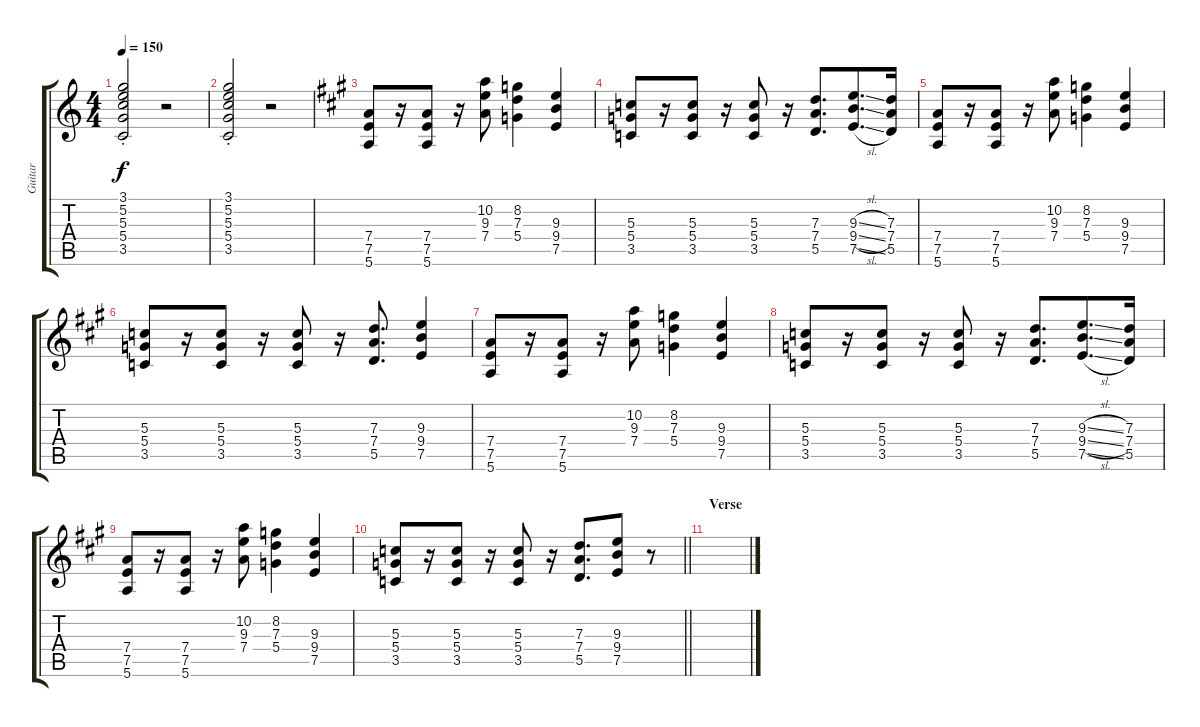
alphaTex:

\track ("Guitar" "Guitar") {instrument distortionguitar}
\staff {score tabs}
\tuning (E4 B3 G3 D3 A2 E2) {hide}
\ts (4 4)
\tempo 150
\clef g2
\ks c
(3.1{st} 5.2{st} 5.3{st} 5.4{st} 3.5{st}).2{dy f} r.2 |
(3.1{st} 5.2{st} 5.3{st} 5.4{st} 3.5{st}).2 r.2 |
\ks a
(7.4 7.5 5.6).8 r.16 (7.4 7.5 5.6).8 r.16 (10.2 9.3 7.4).8 (8.2 7.3 5.4).4 (9.3 9.4 7.5).4 |
(5.3 5.4 3.5).8 r.16 (5.3 5.4 3.5).8 r.16 (5.3 5.4 3.5).8 r.16 (7.3 7.4 5.5).8{d beam merge} (9.3{sl} 9.4{sl} 7.5{sl}).8{d} (7.3 7.4 5.5).16 |
(7.4 7.5 5.6).8 r.16 (7.4 7.5 5.6).8 r.16 (10.2 9.3 7.4).8 (8.2 7.3 5.4).4 (9.3 9.4 7.5).4 |
(5.3 5.4 3.5).8 r.16 (5.3 5.4 3.5).8 r.16 (5.3 5.4 3.5).8 r.16 (7.3 7.4 5.5).8{d} (9.3 9.4 7.5).4 |
(7.4 7.5 5.6).8 r.16 (7.4 7.5 5.6).8 r.16 (10.2 9.3 7.4).8 (8.2 7.3 5.4).4 (9.3 9.4 7.5).4 |
(5.3 5.4 3.5).8 r.16 (5.3 5.4 3.5).8 r.16 (5.3 5.4 3.5).8 r.16 (7.3 7.4 5.5).8{d beam merge} (9.3{sl} 9.4{sl} 7.5{sl}).8{d} (7.3 7.4 5.5).16 |
(7.4 7.5 5.6).8 r.16 (7.4 7.5 5.6).8 r.16 (10.2 9.3 7.4).8 (8.2 7.3 5.4).4 (9.3 9.4 7.5).4 |
\barLineRight lightlight
(5.3 5.4 3.5).8 r.16 (5.3 5.4 3.5).8 r.16 (5.3 5.4 3.5).8 r.16 (7.3 7.4 5.5).8{d beam merge} (9.3 9.4 7.5).8 r.8 |
\section ("" "Verse")
